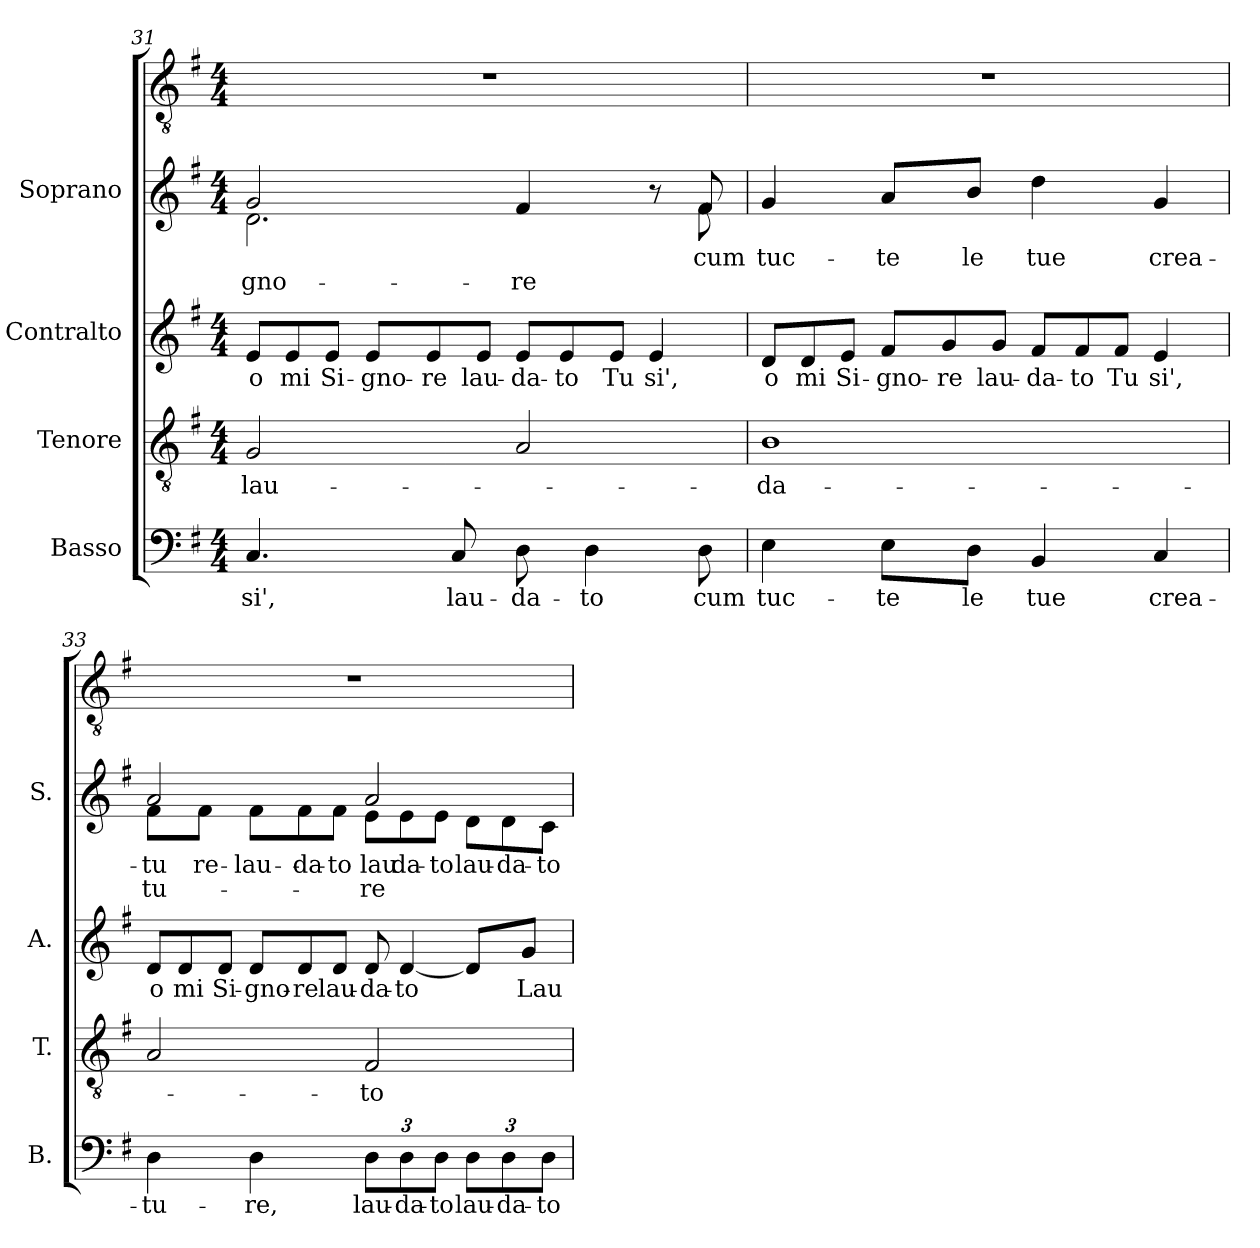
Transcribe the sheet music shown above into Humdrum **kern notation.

**kern	**text	**kern	**text	**kern	**text	**kern	**text	**text	**kern
*part5	*part5	*part4	*part4	*part3	*part3	*part2	*part2	*part2	*part1
*staff5	*staff5	*staff4	*staff4	*staff3	*staff3	*staff2	*staff2	*staff2	*staff1
*I"Basso	*	*I"Tenore	*	*I"Contralto	*	*I"Soprano	*	*	*
*I'B.	*	*I'T.	*	*I'A.	*	*I'S.	*	*	*
*clefF4	*	*clefGv2	*	*clefG2	*	*clefG2	*	*	*clefGv2
*k[f#]	*	*k[f#]	*	*k[f#]	*	*k[f#]	*	*	*k[f#]
*e:	*	*e:	*	*e:	*	*e:	*	*	*e:
*M4/4	*	*M4/4	*	*M4/4	*	*M4/4	*	*	*M4/4
=31	=31	=31	=31	=31	=31	=31	=31	=31	=31
!	!LO:LY:b	!	!	!	!	!	!	!	!
!	!	!	!LO:LY:b	!	!	!	!	!	!
*	*	*	*	*Xtuplet	*	*	*	*	*
!	!	!	!	!	!LO:LY:b	!	!	!	!
!	!	!	!	!	!	!	!	!LO:LY:a	!
*	*	*	*	*	*	*^	*	*	*
4.C/	si',	2G/	lau-	12e/L	o	2g/	2.d\	.	-gno-	1r
!	!	!	!	!	!LO:LY:b	!	!	!	!	!
.	.	.	.	12e/	mi	.	.	.	.	.
!	!	!	!	!	!LO:LY:b	!	!	!	!	!
.	.	.	.	12e/J	Si-	.	.	.	.	.
!	!	!	!	!	!LO:LY:b	!	!	!	!	!
.	.	.	.	12e/L	-gno-	.	.	.	.	.
!	!	!	!	!	!LO:LY:b	!	!	!	!	!
.	.	.	.	12e/	-re	.	.	.	.	.
!	!LO:LY:b	!	!	!	!	!	!	!	!	!
8C/	lau-	.	.	.	.	.	.	.	.	.
!	!	!	!	!	!LO:LY:b	!	!	!	!	!
.	.	.	.	12e/J	lau-	.	.	.	.	.
!	!LO:LY:b	!	!	!	!	!	!	!	!	!
!	!	!	!	!	!LO:LY:b	!	!	!	!	!
!	!	!	!	!	!	!	!	!	!LO:LY:a	!
8D\	-da-	2A/	.	12e/L	-da-	4f#/	.	.	-re	.
!	!	!	!	!	!LO:LY:b	!	!	!	!	!
.	.	.	.	12e/	-to	.	.	.	.	.
!	!LO:LY:b	!	!	!	!	!	!	!	!	!
4D\	-to	.	.	.	.	.	.	.	.	.
!	!	!	!	!	!LO:LY:b	!	!	!	!	!
.	.	.	.	12e/J	Tu	.	.	.	.	.
!	!	!	!	!	!LO:LY:b	!	!	!	!	!
.	.	.	.	4e/	si',	8ra	8ryy	.	.	.
!	!LO:LY:b	!	!	!	!	!	!	!	!	!
!	!	!	!	!	!	!	!	!LO:LY:b	!	!
8D\	cum	.	.	.	.	8f#/	8f#\	cum	.	.
*	*	*	*	*	*	*v	*v	*	*	*
=32	=32	=32	=32	=32	=32	=32	=32	=32	=32
*	*	*	*	*	*	*^	*	*	*
!	!LO:LY:b	!	!	!	!	!	!	!	!	!
*	*	*	*	*	*	*v	*v	*	*	*
*	*	*	*	*	*	*^	*	*	*
!	!	!	!LO:LY:b	!	!	!	!	!	!	!
*	*	*	*	*	*	*v	*v	*	*	*
*	*	*	*	*	*	*^	*	*	*
!	!	!	!	!	!LO:LY:b	!	!	!	!	!
*	*	*	*	*	*	*v	*v	*	*	*
*	*	*	*	*	*	*^	*	*	*
!	!	!	!	!	!	!	!	!LO:LY:b	!	!
*	*	*	*	*	*	*v	*v	*	*	*
4E\	tuc-	1B	-da-	12d/L	o	4g/	tuc-	.	1r
!	!	!	!	!	!LO:LY:b	!	!	!	!
.	.	.	.	12d/	mi	.	.	.	.
!	!	!	!	!	!LO:LY:b	!	!	!	!
.	.	.	.	12e/J	Si-	.	.	.	.
!	!LO:LY:b	!	!	!	!	!	!	!	!
!	!	!	!	!	!LO:LY:b	!	!	!	!
!	!	!	!	!	!	!	!LO:LY:b	!	!
8E\L	-te	.	.	12f#/L	-gno-	8a/L	-te	.	.
!	!	!	!	!	!LO:LY:b	!	!	!	!
.	.	.	.	12g/	-re	.	.	.	.
!	!LO:LY:b	!	!	!	!	!	!	!	!
!	!	!	!	!	!	!	!LO:LY:b	!	!
8D\J	le	.	.	.	.	8b/J	le	.	.
!	!	!	!	!	!LO:LY:b	!	!	!	!
.	.	.	.	12g/J	lau-	.	.	.	.
!	!LO:LY:b	!	!	!	!	!	!	!	!
!	!	!	!	!	!LO:LY:b	!	!	!	!
!	!	!	!	!	!	!	!LO:LY:b	!	!
4BB/	tue	.	.	12f#/L	-da-	4dd\	tue	.	.
!	!	!	!	!	!LO:LY:b	!	!	!	!
.	.	.	.	12f#/	-to	.	.	.	.
!	!	!	!	!	!LO:LY:b	!	!	!	!
.	.	.	.	12f#/J	Tu	.	.	.	.
!	!LO:LY:b	!	!	!	!	!	!	!	!
!	!	!	!	!	!LO:LY:b	!	!	!	!
!	!	!	!	!	!	!	!LO:LY:b	!	!
4C/	crea-	.	.	4e/	si',	4g/	crea-	.	.
!!LO:LB:g=z
=33	=33	=33	=33	=33	=33	=33	=33	=33	=33
!	!LO:LY:b	!	!	!	!	!	!	!	!
!	!	!	!	!	!LO:LY:b	!	!	!	!
!	!	!	!	!	!	!	!	!LO:LY:a	!
*	*	*	*	*	*	*^	*	*	*
!	!	!	!	!	!	!	!	!LO:LY:b	!	!
4D\	-tu-	2A/	.	12d/L	o	2a/	8f#\L	-tu-	tu-	1r
!	!	!	!	!	!LO:LY:b	!	!	!	!	!
.	.	.	.	12d/	mi	.	.	.	.	.
!	!	!	!	!	!	!	!	!LO:LY:b	!	!
.	.	.	.	.	.	.	8f#\J	-re	.	.
!	!	!	!	!	!LO:LY:b	!	!	!	!	!
.	.	.	.	12d/J	Si-	.	.	.	.	.
!	!LO:LY:b	!	!	!	!	!	!	!	!	!
!	!	!	!	!	!LO:LY:b	!	!	!	!	!
*	*	*	*	*	*	*	*Xtuplet	*	*	*
!	!	!	!	!	!	!	!	!LO:LY:b	!	!
4D\	-re,	.	.	12d/L	-gno-	.	12f#\L	lau-	.	.
!	!	!	!	!	!LO:LY:b	!	!	!	!	!
!	!	!	!	!	!	!	!	!LO:LY:b	!	!
.	.	.	.	12d/	-re	.	12f#\	-da-	.	.
!	!	!	!	!	!LO:LY:b	!	!	!	!	!
!	!	!	!	!	!	!	!	!LO:LY:b	!	!
.	.	.	.	12d/J	lau-	.	12f#\J	-to	.	.
!	!LO:LY:b	!	!	!	!	!	!	!	!	!
!	!	!	!LO:LY:b	!	!	!	!	!	!	!
!	!	!	!	!	!LO:LY:b	!	!	!	!	!
!	!	!	!	!	!	!	!	!	!LO:LY:a	!
!	!	!	!	!	!	!	!	!LO:LY:b	!	!
12D\L	lau-	2F#/	-to	12d/	-da-	2a/	12e\L	lau-	-re	.
!	!LO:LY:b	!	!	!	!	!	!	!	!	!
!	!	!	!	!	!LO:LY:b	!	!	!	!	!
!	!	!	!	!	!	!	!	!LO:LY:b	!	!
12D\	-da-	.	.	[6d/	-to	.	12e\	-da-	.	.
!	!LO:LY:b	!	!	!	!	!	!	!	!	!
!	!	!	!	!	!	!	!	!LO:LY:b	!	!
12D\J	-to	.	.	.	.	.	12e\J	-to	.	.
!	!LO:LY:b	!	!	!	!	!	!	!	!	!
!	!	!	!	!	!	!	!	!LO:LY:b	!	!
12D\L	lau-	.	.	8d/L]	.	.	12d\L	lau-	.	.
!	!LO:LY:b	!	!	!	!	!	!	!	!	!
!	!	!	!	!	!	!	!	!LO:LY:b	!	!
12D\	-da-	.	.	.	.	.	12d\	-da-	.	.
!	!	!	!	!	!LO:LY:b	!	!	!	!	!
.	.	.	.	8g/J	Lau-	.	.	.	.	.
!	!LO:LY:b	!	!	!	!	!	!	!	!	!
!	!	!	!	!	!	!	!	!LO:LY:b	!	!
12D\J	-to	.	.	.	.	.	12c\J	-to	.	.
*	*	*	*	*	*	*v	*v	*	*	*
=	=	=	=	=	=	=	=	=	=
*-	*-	*-	*-	*-	*-	*-	*-	*-	*-
